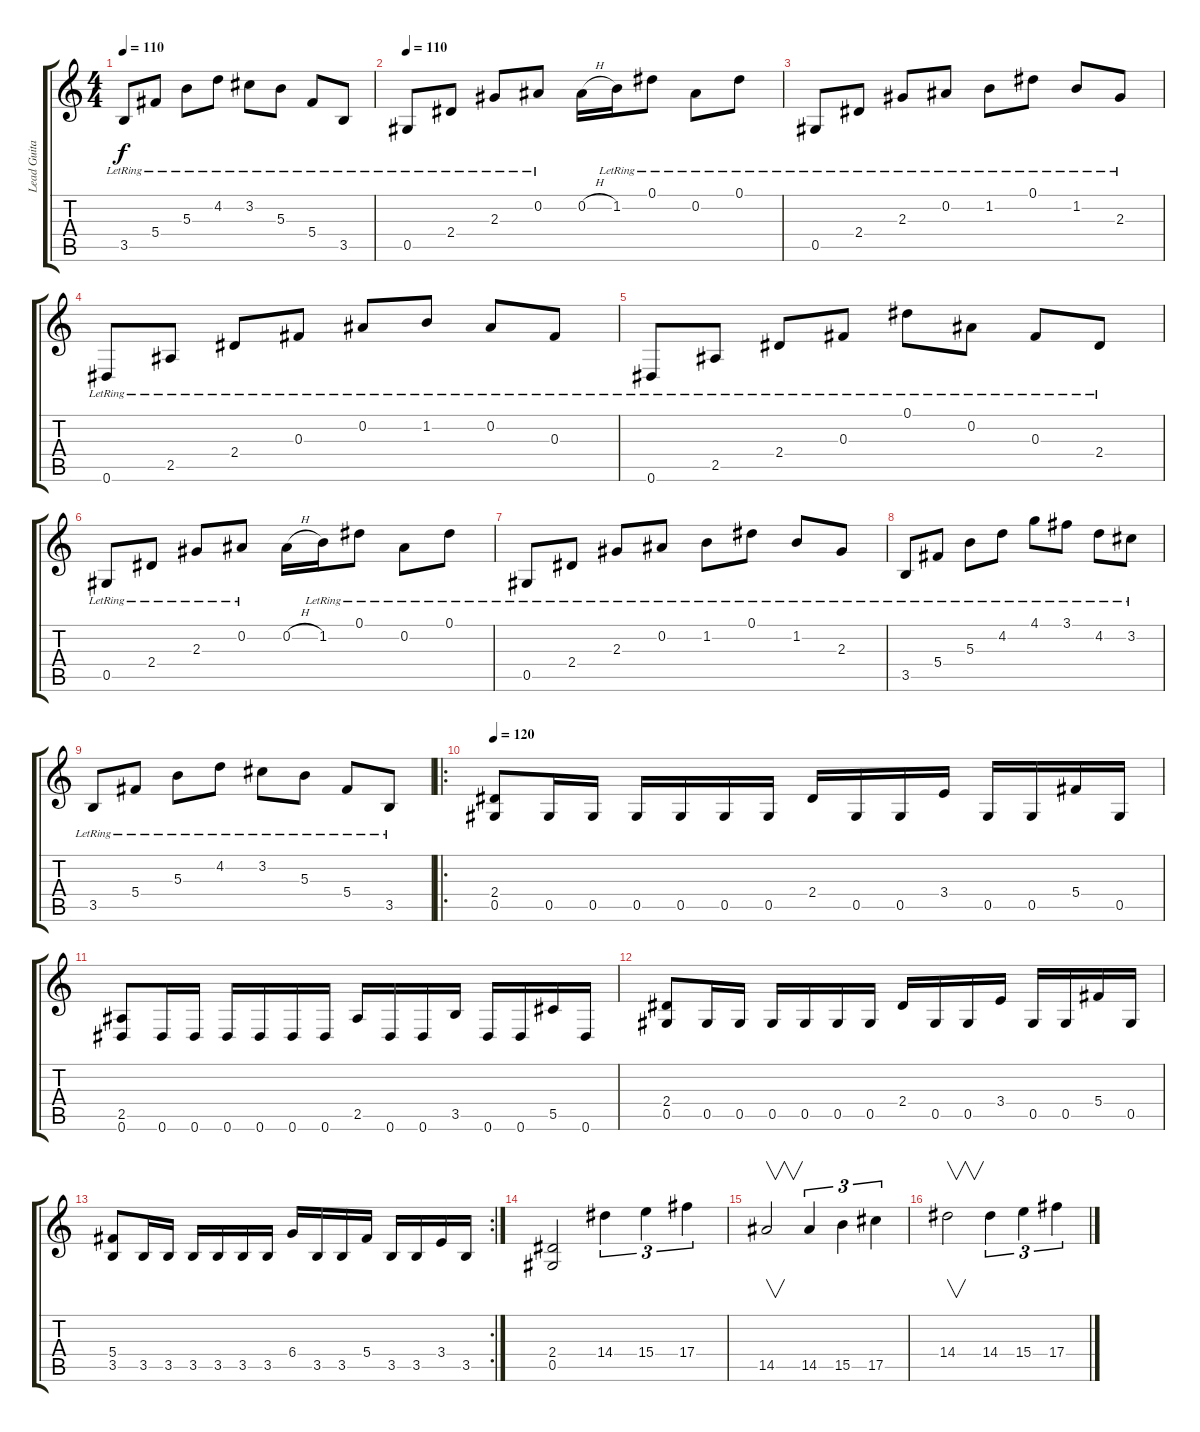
\track ("Lead Guitar" "Lead Guita") {instrument distortionguitar}
\staff {score tabs}
\tuning (Eb4 Bb3 Gb3 Db3 Ab2 Eb2) {hide}
\ts (4 4)
\tempo 110
\clef g2
\ks c
3.5{lr}.8{dy f} 5.4{lr}.8 5.3{lr}.8 4.2{lr}.8 3.2{lr}.8 5.3{lr}.8 5.4{lr}.8 3.5{lr}.8 |
\tempo 110
0.5{lr}.8{instrument acousticguitarsteel} 2.4{lr}.8 2.3{lr}.8 0.2{lr}.8 0.2{h}.16 1.2{lr}.16 0.1{lr}.8 0.2{lr}.8 0.1{lr}.8 |
0.5{lr}.8 2.4{lr}.8 2.3{lr}.8 0.2{lr}.8 1.2{lr}.8 0.1{lr}.8 1.2{lr}.8 2.3{lr}.8 |
0.6{lr}.8 2.5{lr}.8 2.4{lr}.8 0.3{lr}.8 0.2{lr}.8 1.2{lr}.8 0.2{lr}.8 0.3{lr}.8 |
0.6{lr}.8 2.5{lr}.8 2.4{lr}.8 0.3{lr}.8 0.1{lr}.8 0.2{lr}.8 0.3{lr}.8 2.4{lr}.8 |
0.5{lr}.8 2.4{lr}.8 2.3{lr}.8 0.2{lr}.8 0.2{h}.16 1.2{lr}.16 0.1{lr}.8 0.2{lr}.8 0.1{lr}.8 |
0.5{lr}.8 2.4{lr}.8 2.3{lr}.8 0.2{lr}.8 1.2{lr}.8 0.1{lr}.8 1.2{lr}.8 2.3{lr}.8 |
3.5{lr}.8 5.4{lr}.8 5.3{lr}.8 4.2{lr}.8 4.1{lr}.8 3.1{lr}.8 4.2{lr}.8 3.2{lr}.8 |
3.5{lr}.8 5.4{lr}.8 5.3{lr}.8 4.2{lr}.8 3.2{lr}.8 5.3{lr}.8 5.4{lr}.8 3.5{lr}.8 |
\ro
\tempo 120
(2.4 0.5).8{instrument distortionguitar} 0.5.16 0.5.16 0.5.16 0.5.16 0.5.16 0.5.16 2.4.16 0.5.16 0.5.16 3.4.16 0.5.16 0.5.16 5.4.16 0.5.16 |
(2.5 0.6).8 0.6.16 0.6.16 0.6.16 0.6.16 0.6.16 0.6.16 2.5.16 0.6.16 0.6.16 3.5.16 0.6.16 0.6.16 5.5.16 0.6.16 |
(2.4 0.5).8 0.5.16 0.5.16 0.5.16 0.5.16 0.5.16 0.5.16 2.4.16 0.5.16 0.5.16 3.4.16 0.5.16 0.5.16 5.4.16 0.5.16 |
\rc 2
(5.4 3.5).8 3.5.16 3.5.16 3.5.16 3.5.16 3.5.16 3.5.16 6.4.16 3.5.16 3.5.16 5.4.16 3.5.16 3.5.16 3.4.16 3.5.16 |
(2.4 0.5).2 14.4.4{tu (3 2)} 15.4.4{tu (3 2)} 17.4.4{tu (3 2)} |
14.5.2{v} 14.5.4{tu (3 2)} 15.5.4{tu (3 2)} 17.5.4{tu (3 2)} |
14.4.2{v} 14.4.4{tu (3 2)} 15.4.4{tu (3 2)} 17.4.4{tu (3 2)}
